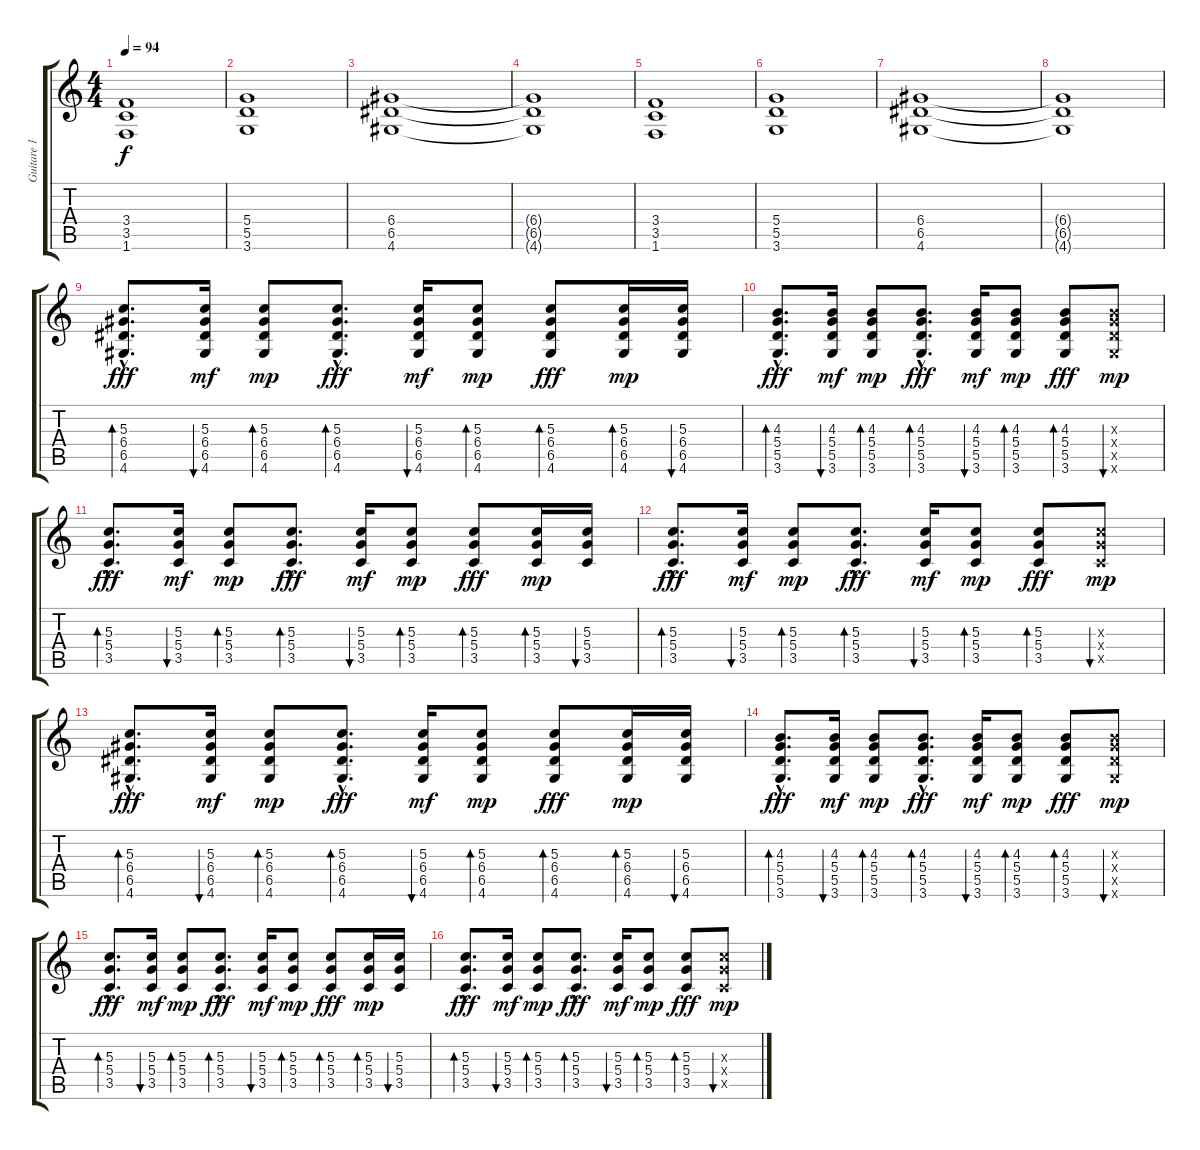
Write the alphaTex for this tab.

\track ("Guitare 1" "Guitare 1") {instrument acousticguitarnylon}
\staff {score tabs}
\tuning (C4 C4 G3 D3 A2 E2) {hide}
\ts (4 4)
\tempo 94
\clef g2
\ks c
(3.4 3.5 1.6).1{dy f} |
(5.4 5.5 3.6).1 |
(6.4 6.5 4.6).1 |
(6.4{t} 6.5{t} 4.6{t}).1 |
(3.4 3.5 1.6).1 |
(5.4 5.5 3.6).1 |
(6.4 6.5 4.6).1 |
(6.4{t} 6.5{t} 4.6{t}).1 |
(5.3{hac} 6.4{hac} 6.5{hac} 4.6{hac}).8{d bd 60 dy fff instrument acousticguitarnylon} (5.3 6.4 6.5 4.6).16{bu 60 dy mf} (5.3 6.4 6.5 4.6).8{bd 60 dy mp} (5.3{hac} 6.4{hac} 6.5{hac} 4.6{hac}).8{d bd 60 dy fff} (5.3 6.4 6.5 4.6).16{bu 60 dy mf} (5.3 6.4 6.5 4.6).8{bd 60 dy mp} (5.3 6.4 6.5 4.6).8{bd 60 dy fff} (5.3 6.4 6.5 4.6).16{bd 60 dy mp} (5.3 6.4 6.5 4.6).16{bu 60} |
(4.3{hac} 5.4{hac} 5.5{hac} 3.6{hac}).8{d bd 60 dy fff} (4.3 5.4 5.5 3.6).16{bu 60 dy mf} (4.3 5.4 5.5 3.6).8{bd 60 dy mp} (4.3{hac} 5.4{hac} 5.5{hac} 3.6{hac}).8{d bd 60 dy fff} (4.3 5.4 5.5 3.6).16{bu 60 dy mf} (4.3 5.4 5.5 3.6).8{bd 60 dy mp} (4.3 5.4 5.5 3.6).8{bd 60 dy fff} (4.3{x} 5.4{x} 5.5{x} 3.6{x}).8{bu 60 dy mp} |
(5.3{hac} 5.4{hac} 3.5{hac}).8{d bd 60 dy fff} (5.3 5.4 3.5).16{bu 60 dy mf} (5.3 5.4 3.5).8{bd 60 dy mp} (5.3{hac} 5.4{hac} 3.5{hac}).8{d bd 60 dy fff} (5.3 5.4 3.5).16{bu 60 dy mf} (5.3 5.4 3.5).8{bd 60 dy mp} (5.3 5.4 3.5).8{bd 60 dy fff} (5.3 5.4 3.5).16{bd 60 dy mp} (5.3 5.4 3.5).16{bu 60} |
(5.3{hac} 5.4{hac} 3.5{hac}).8{d bd 60 dy fff} (5.3 5.4 3.5).16{bu 60 dy mf} (5.3 5.4 3.5).8{bd 60 dy mp} (5.3{hac} 5.4{hac} 3.5{hac}).8{d bd 60 dy fff} (5.3 5.4 3.5).16{bu 60 dy mf} (5.3 5.4 3.5).8{bd 60 dy mp} (5.3 5.4 3.5).8{bd 60 dy fff} (5.3{x} 5.4{x} 3.5{x}).8{bu 60 dy mp} |
(5.3{hac} 6.4{hac} 6.5{hac} 4.6{hac}).8{d bd 60 dy fff} (5.3 6.4 6.5 4.6).16{bu 60 dy mf} (5.3 6.4 6.5 4.6).8{bd 60 dy mp} (5.3{hac} 6.4{hac} 6.5{hac} 4.6{hac}).8{d bd 60 dy fff} (5.3 6.4 6.5 4.6).16{bu 60 dy mf} (5.3 6.4 6.5 4.6).8{bd 60 dy mp} (5.3 6.4 6.5 4.6).8{bd 60 dy fff} (5.3 6.4 6.5 4.6).16{bd 60 dy mp} (5.3 6.4 6.5 4.6).16{bu 60} |
(4.3{hac} 5.4{hac} 5.5{hac} 3.6{hac}).8{d bd 60 dy fff} (4.3 5.4 5.5 3.6).16{bu 60 dy mf} (4.3 5.4 5.5 3.6).8{bd 60 dy mp} (4.3{hac} 5.4{hac} 5.5{hac} 3.6{hac}).8{d bd 60 dy fff} (4.3 5.4 5.5 3.6).16{bu 60 dy mf} (4.3 5.4 5.5 3.6).8{bd 60 dy mp} (4.3 5.4 5.5 3.6).8{bd 60 dy fff} (4.3{x} 5.4{x} 5.5{x} 3.6{x}).8{bu 60 dy mp} |
(5.3{hac} 5.4{hac} 3.5{hac}).8{d bd 60 dy fff} (5.3 5.4 3.5).16{bu 60 dy mf} (5.3 5.4 3.5).8{bd 60 dy mp} (5.3{hac} 5.4{hac} 3.5{hac}).8{d bd 60 dy fff} (5.3 5.4 3.5).16{bu 60 dy mf} (5.3 5.4 3.5).8{bd 60 dy mp} (5.3 5.4 3.5).8{bd 60 dy fff} (5.3 5.4 3.5).16{bd 60 dy mp} (5.3 5.4 3.5).16{bu 60} |
(5.3{hac} 5.4{hac} 3.5{hac}).8{d bd 60 dy fff} (5.3 5.4 3.5).16{bu 60 dy mf} (5.3 5.4 3.5).8{bd 60 dy mp} (5.3{hac} 5.4{hac} 3.5{hac}).8{d bd 60 dy fff} (5.3 5.4 3.5).16{bu 60 dy mf} (5.3 5.4 3.5).8{bd 60 dy mp} (5.3 5.4 3.5).8{bd 60 dy fff} (5.3{x} 5.4{x} 3.5{x}).8{bu 60 dy mp}
